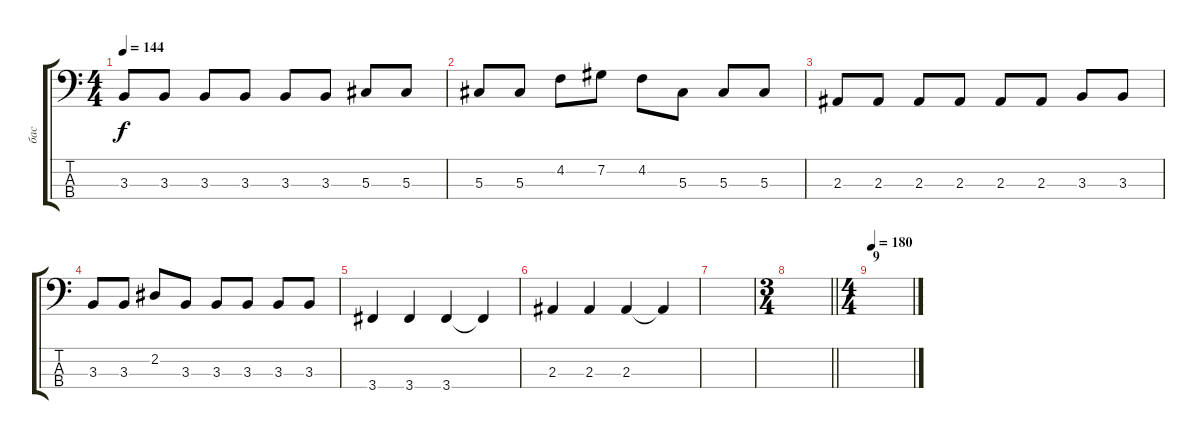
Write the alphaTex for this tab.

\track ("бас" "бас") {instrument electricbassfinger}
\staff {score tabs}
\tuning (Gb2 Db2 Ab1 Eb1) {hide}
\ts (4 4)
\tempo 144
\clef f4
\ks c
3.3.8{dy f} 3.3.8 3.3.8 3.3.8 3.3.8 3.3.8 5.3.8 5.3.8 |
5.3.8 5.3.8 4.2.8 7.2.8 4.2.8 5.3.8 5.3.8 5.3.8 |
2.3.8 2.3.8 2.3.8 2.3.8 2.3.8 2.3.8 3.3.8 3.3.8 |
3.3.8 3.3.8 2.2.8 3.3.8 3.3.8 3.3.8 3.3.8 3.3.8 |
3.4.4 3.4.4 3.4.4 3.4{t}.4 |
2.3.4 2.3.4 2.3.4 2.3{t}.4 |
|
\ts (3 4)
\barLineRight lightlight
|
\ts (4 4)
\section ("" "9")
\tempo 180
